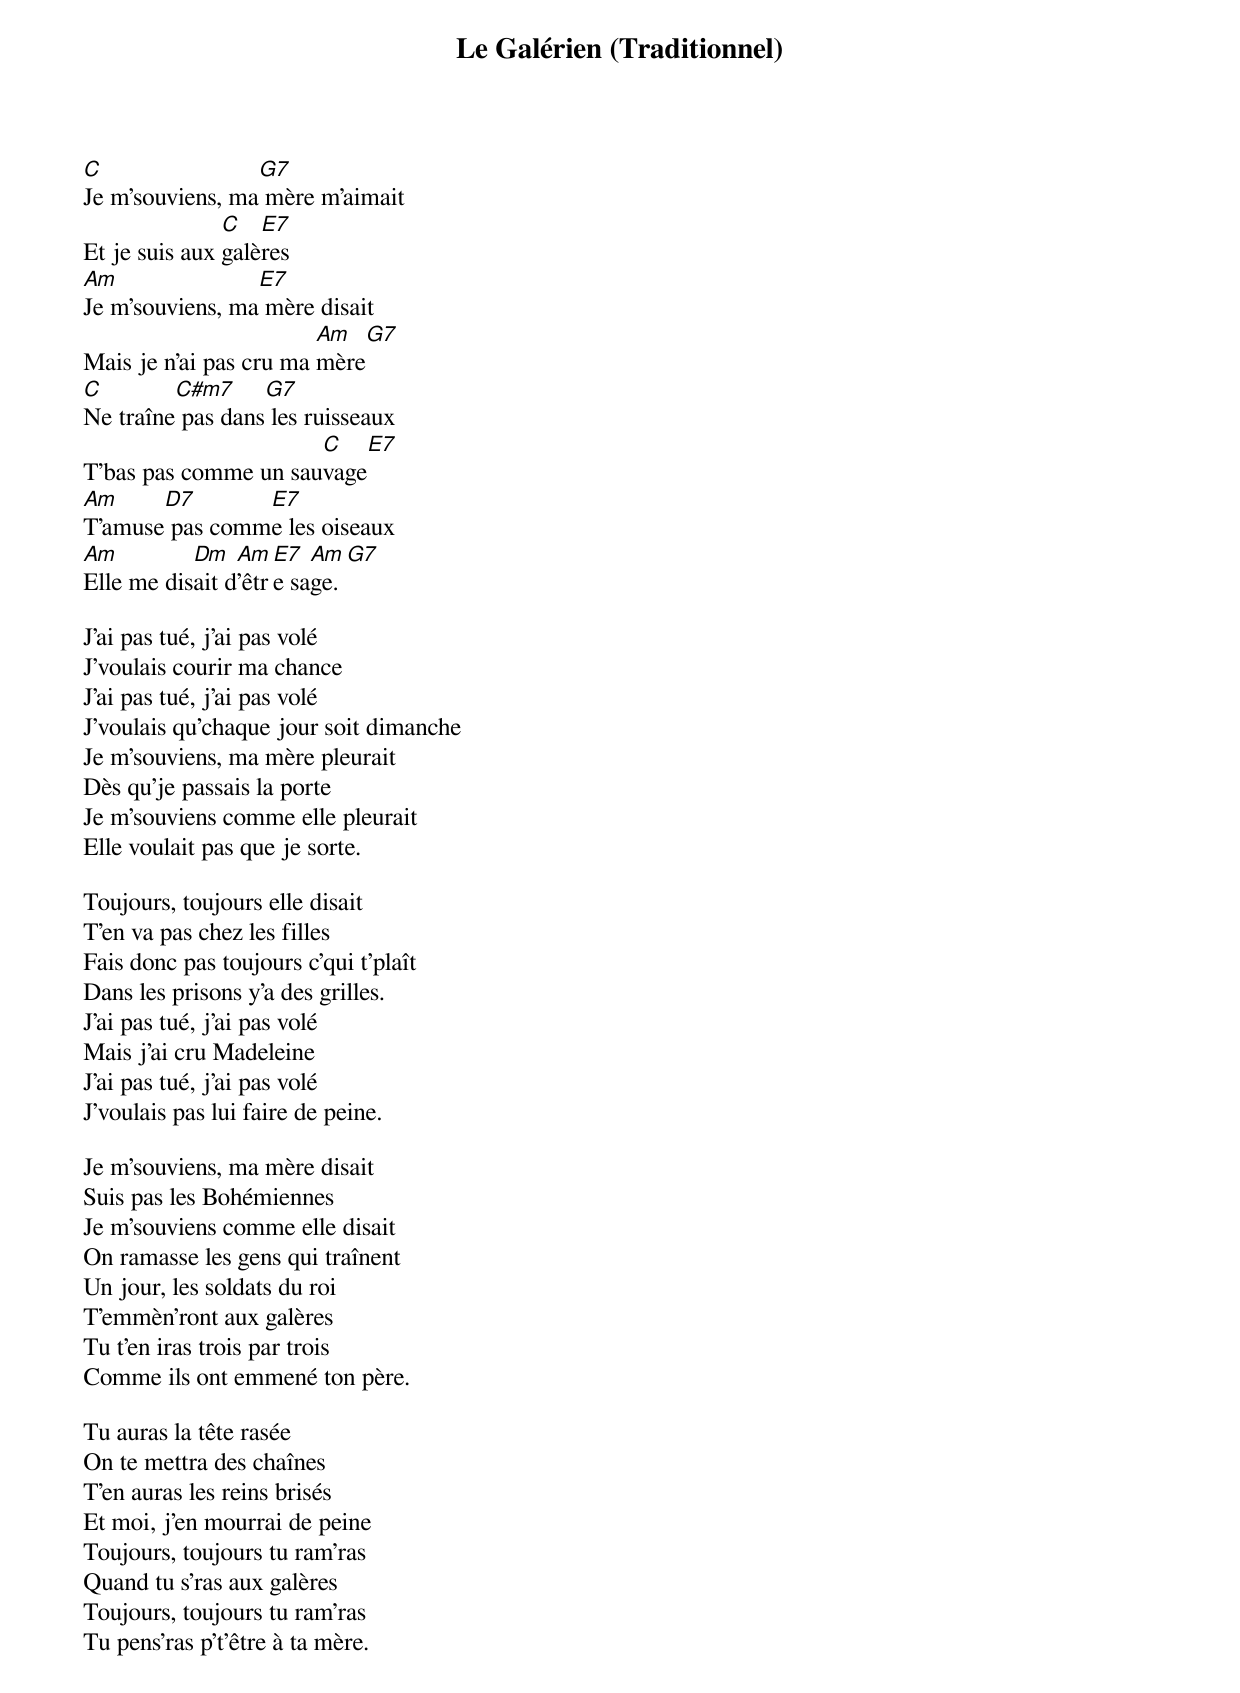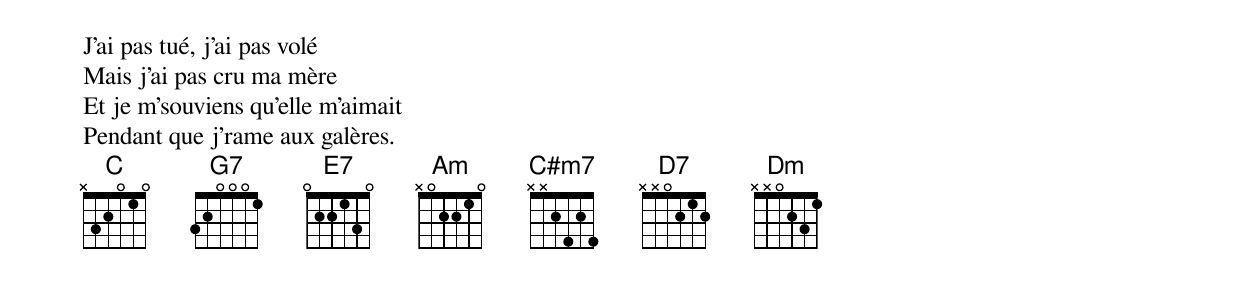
Le Galérien (Traditionnel)

C                G7
Je m'souviens, ma mère m'aimait
               C   E7
Et je suis aux galères
Am               E7
Je m'souviens, ma mère disait
                        Am  G7
Mais je n'ai pas cru ma mère
C        C#m7     G7
Ne traîne pas dans les ruisseaux
                      C   E7
T'bas pas comme un sauvage
Am     D7       E7
T'amuse pas comme les oiseaux
Am         Dm   Am  E7  Am  G7
Elle me disait d'être sage.

J'ai pas tué, j'ai pas volé
J'voulais courir ma chance
J'ai pas tué, j'ai pas volé
J'voulais qu'chaque jour soit dimanche
Je m'souviens, ma mère pleurait
Dès qu'je passais la porte
Je m'souviens comme elle pleurait
Elle voulait pas que je sorte.

Toujours, toujours elle disait
T'en va pas chez les filles
Fais donc pas toujours c'qui t'plaît
Dans les prisons y'a des grilles.
J'ai pas tué, j'ai pas volé
Mais j'ai cru Madeleine
J'ai pas tué, j'ai pas volé
J'voulais pas lui faire de peine.

Je m'souviens, ma mère disait
Suis pas les Bohémiennes
Je m'souviens comme elle disait
On ramasse les gens qui traînent
Un jour, les soldats du roi
T'emmèn'ront aux galères
Tu t'en iras trois par trois
Comme ils ont emmené ton père.

Tu auras la tête rasée
On te mettra des chaînes
T'en auras les reins brisés
Et moi, j'en mourrai de peine
Toujours, toujours tu ram'ras
Quand tu s'ras aux galères
Toujours, toujours tu ram'ras
Tu pens'ras p't'être à ta mère.

J'ai pas tué, j'ai pas volé
Mais j'ai pas cru ma mère
Et je m'souviens qu'elle m'aimait
Pendant que j'rame aux galères.
